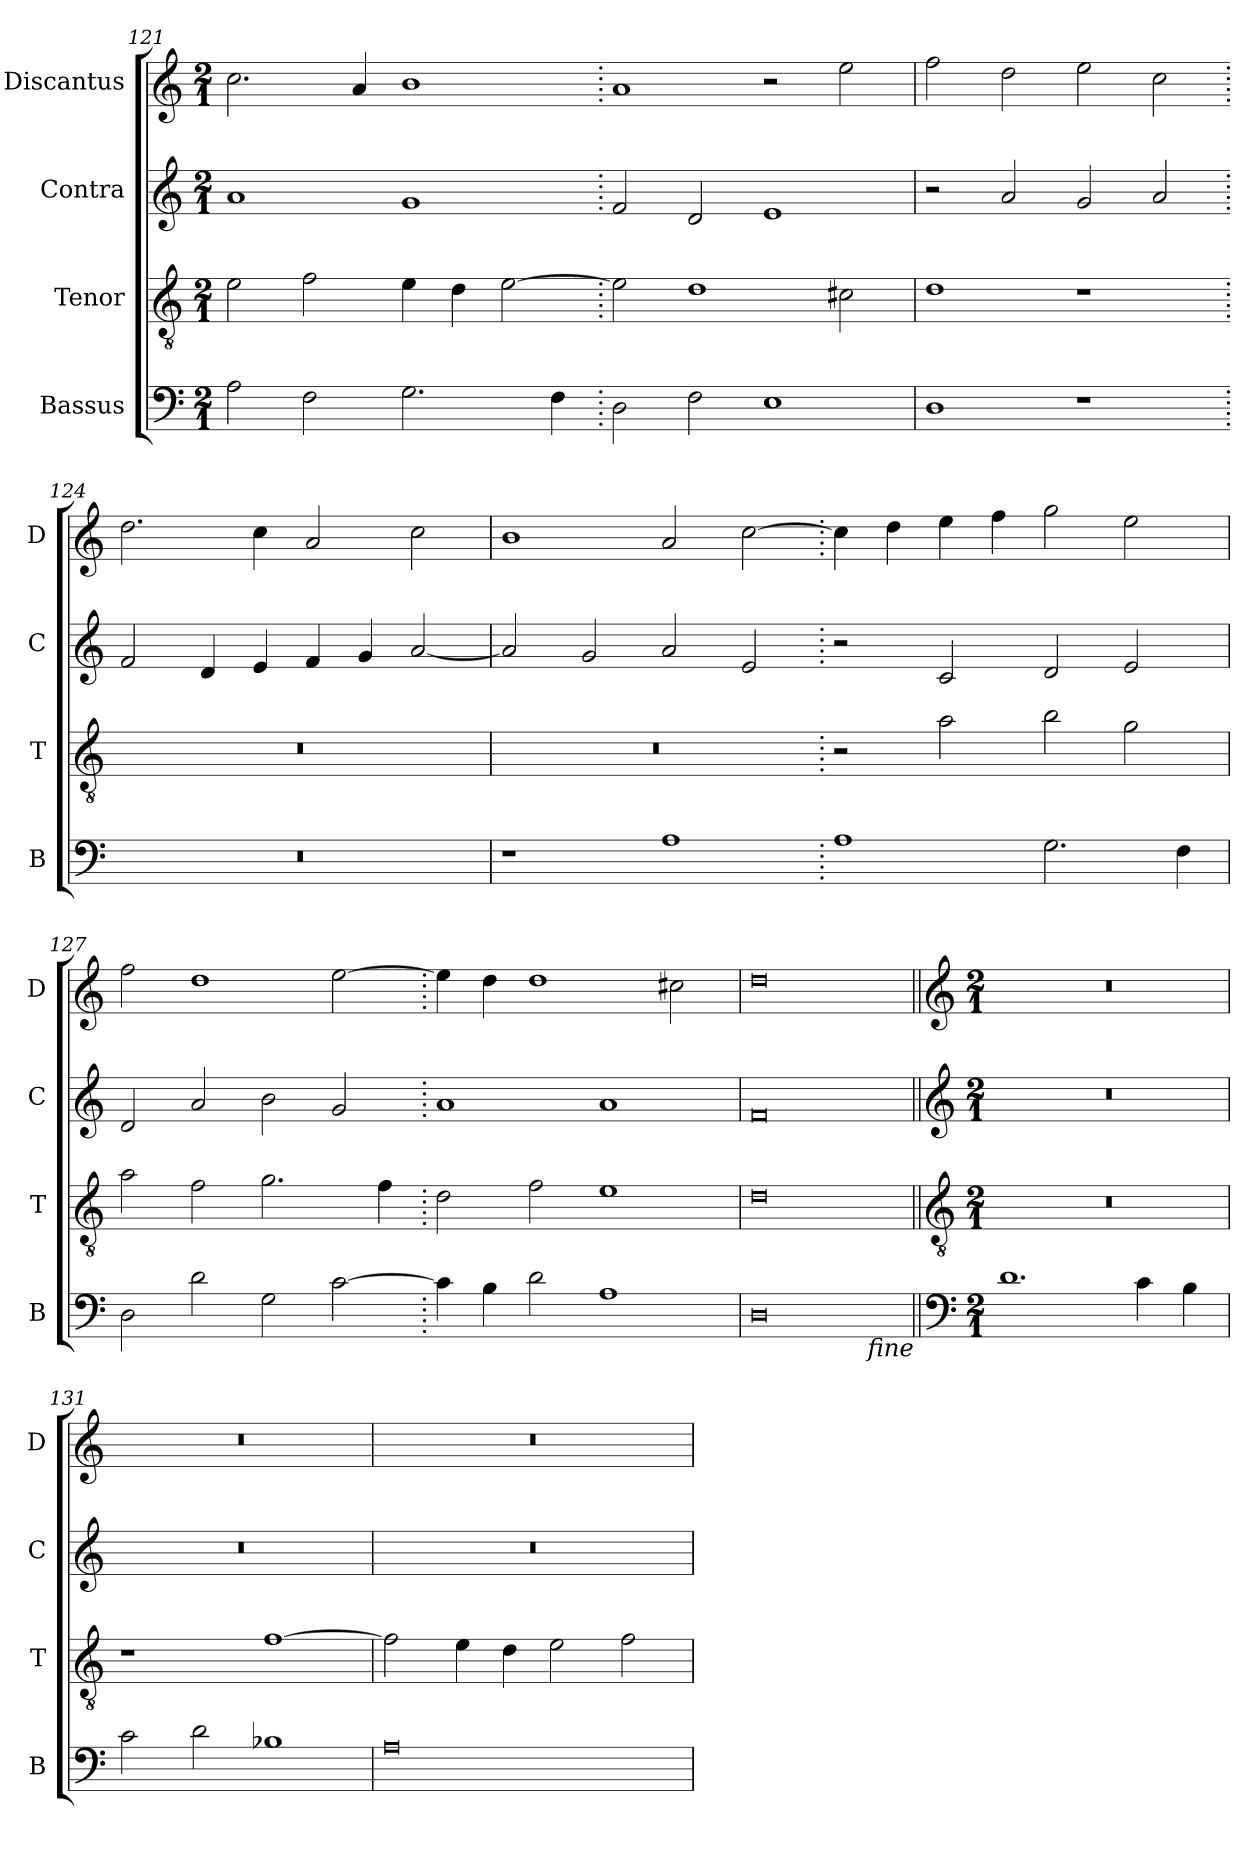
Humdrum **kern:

**kern	**kern	**kern	**kern
*part4	*part3	*part2	*part1
*staff4	*staff3	*staff2	*staff1
*I"Bassus	*I"Tenor	*I"Contra	*I"Discantus
*I'B	*I'T	*I'C	*I'D
*clefF4	*clefGv2	*clefG2	*clefG2
*k[]	*k[]	*k[]	*k[]
*M2/1	*M2/1	*M2/1	*M2/1
=121	=121	=121	=121
2A\	2e\	1a	2.cc\
2F\	2f\	.	.
.	.	.	4a/
2.G\	4e\	1g	1b
.	4d\	.	.
.	[2e\	.	.
4F\	.	.	.
=122.	=122.	=122.	=122.
2D\	2e\]	2f/	1a
2F\	1d	2d/	.
1E	.	1e	2r
.	2c#X\	.	2ee\
=123	=123	=123	=123
1D	1d	2r	2ff\
.	.	2a/	2dd\
1r	1r	2g/	2ee\
.	.	2a/	2cc\
=124.	=124.	=124.	=124.
0r	0r	2f/	2.dd\
.	.	4d/	.
.	.	4e/	4cc\
.	.	4f/	2a/
.	.	4g/	.
.	.	[2a/	2cc\
=125	=125	=125	=125
1r	0r	2a/]	1b
.	.	2g/	.
1A	.	2a/	2a/
.	.	2e/	[2cc\
=126.	=126.	=126.	=126.
1A	2r	2r	4cc\]
.	.	.	4dd\
.	2a\	2c/	4ee\
.	.	.	4ff\
2.G\	2b\	2d/	2gg\
.	2g\	2e/	2ee\
4F\	.	.	.
=127	=127	=127	=127
2D\	2a\	2d/	2ff\
2d\	2f\	2a/	1dd
2G\	2.g\	2b\	.
[2c\	.	2g/	[2ee\
.	4f\	.	.
=128.	=128.	=128.	=128.
4c\]	2d\	1a	4ee\]
4B\	.	.	4dd\
2d\	2f\	.	1dd
1A	1e	1a	.
.	.	.	2cc#X\
=129	=129	=129	=129
0D	0d	0f	0dd
!LO:TX:b:i:rj:t=fine	!	!	!
!!LO:LB:g=z
=130||	=130||	=130||	=130||
*clefF4	*clefGv2	*clefG2	*clefG2
*k[]	*k[]	*k[]	*k[]
*M2/1	*M2/1	*M2/1	*M2/1
1.d	0r	0r	0r
4c\	.	.	.
4B\	.	.	.
=131	=131	=131	=131
2c\	1r	0r	0r
2d\	.	.	.
1B-X	[1f	.	.
=132	=132	=132	=132
0A	2f\]	0r	0r
.	4e\	.	.
.	4d\	.	.
.	2e\	.	.
.	2f\	.	.
=	=	=	=
*-	*-	*-	*-
